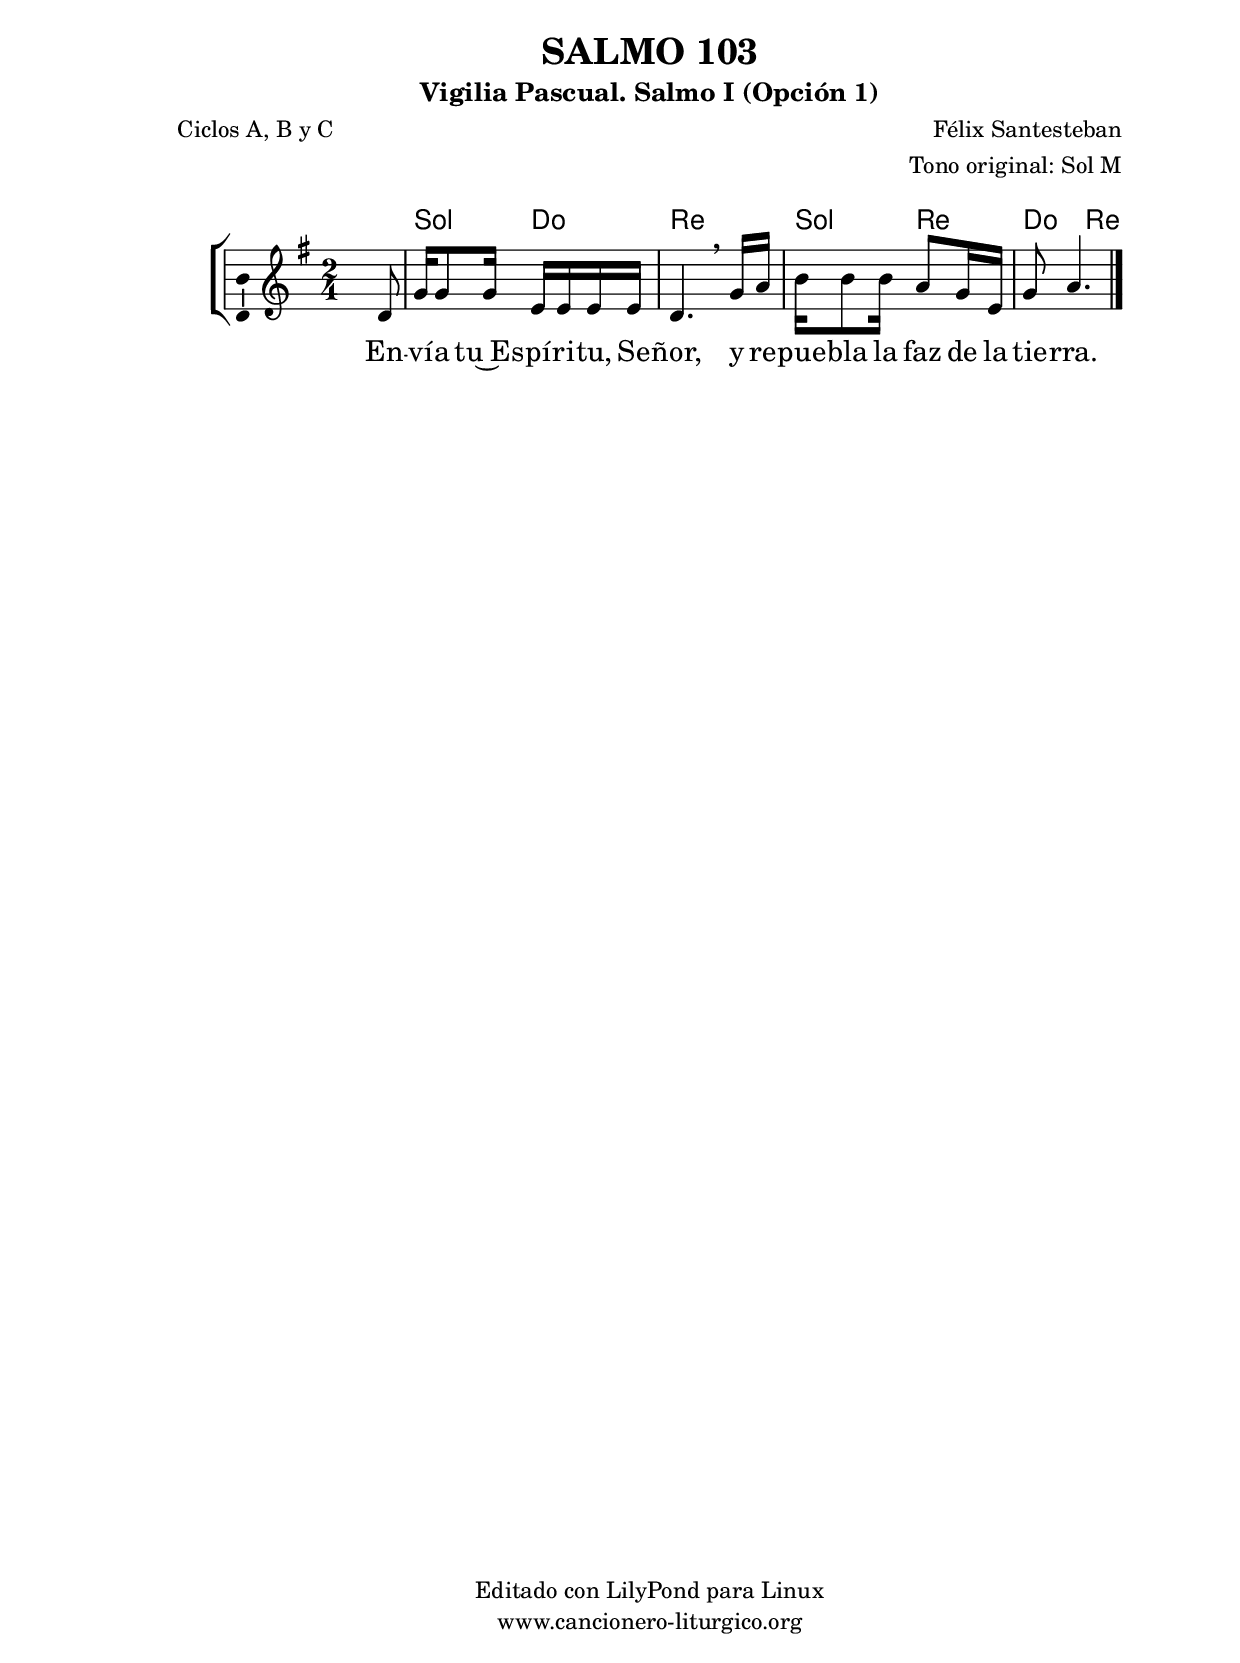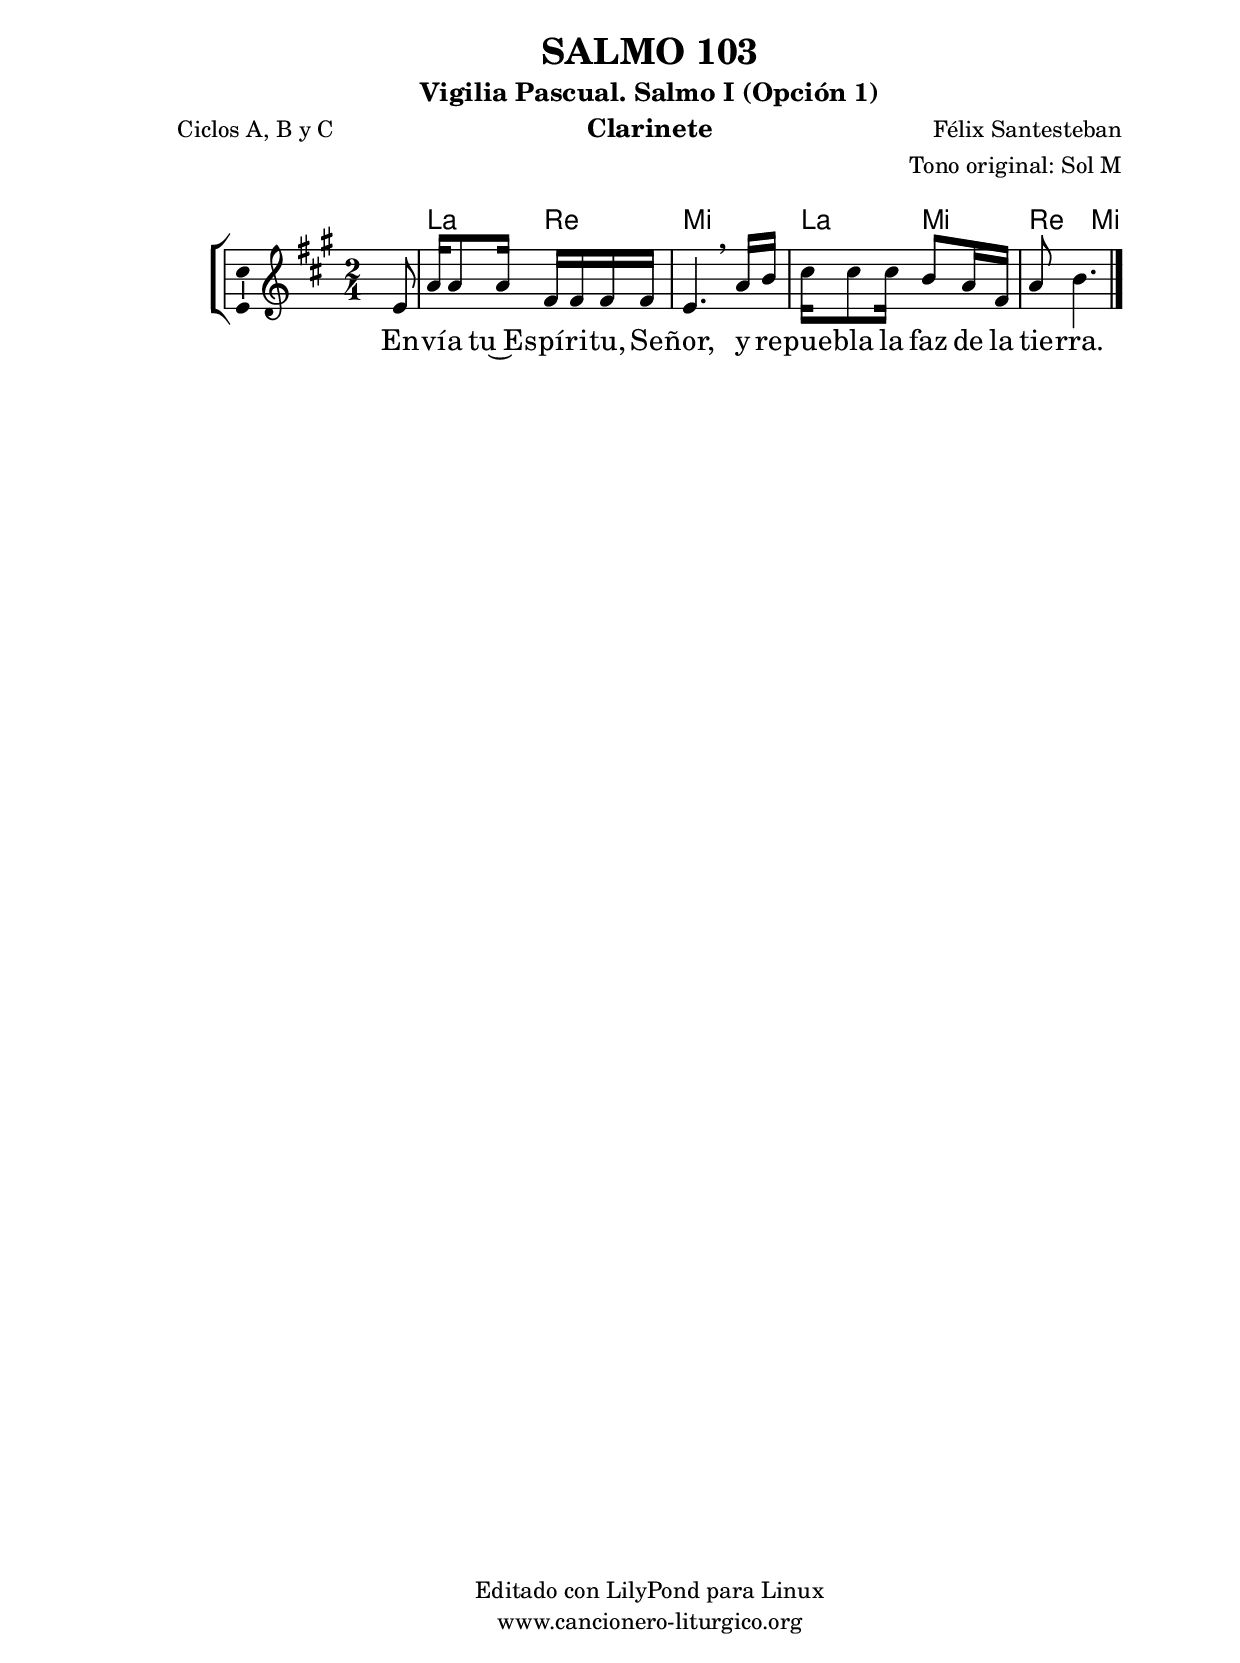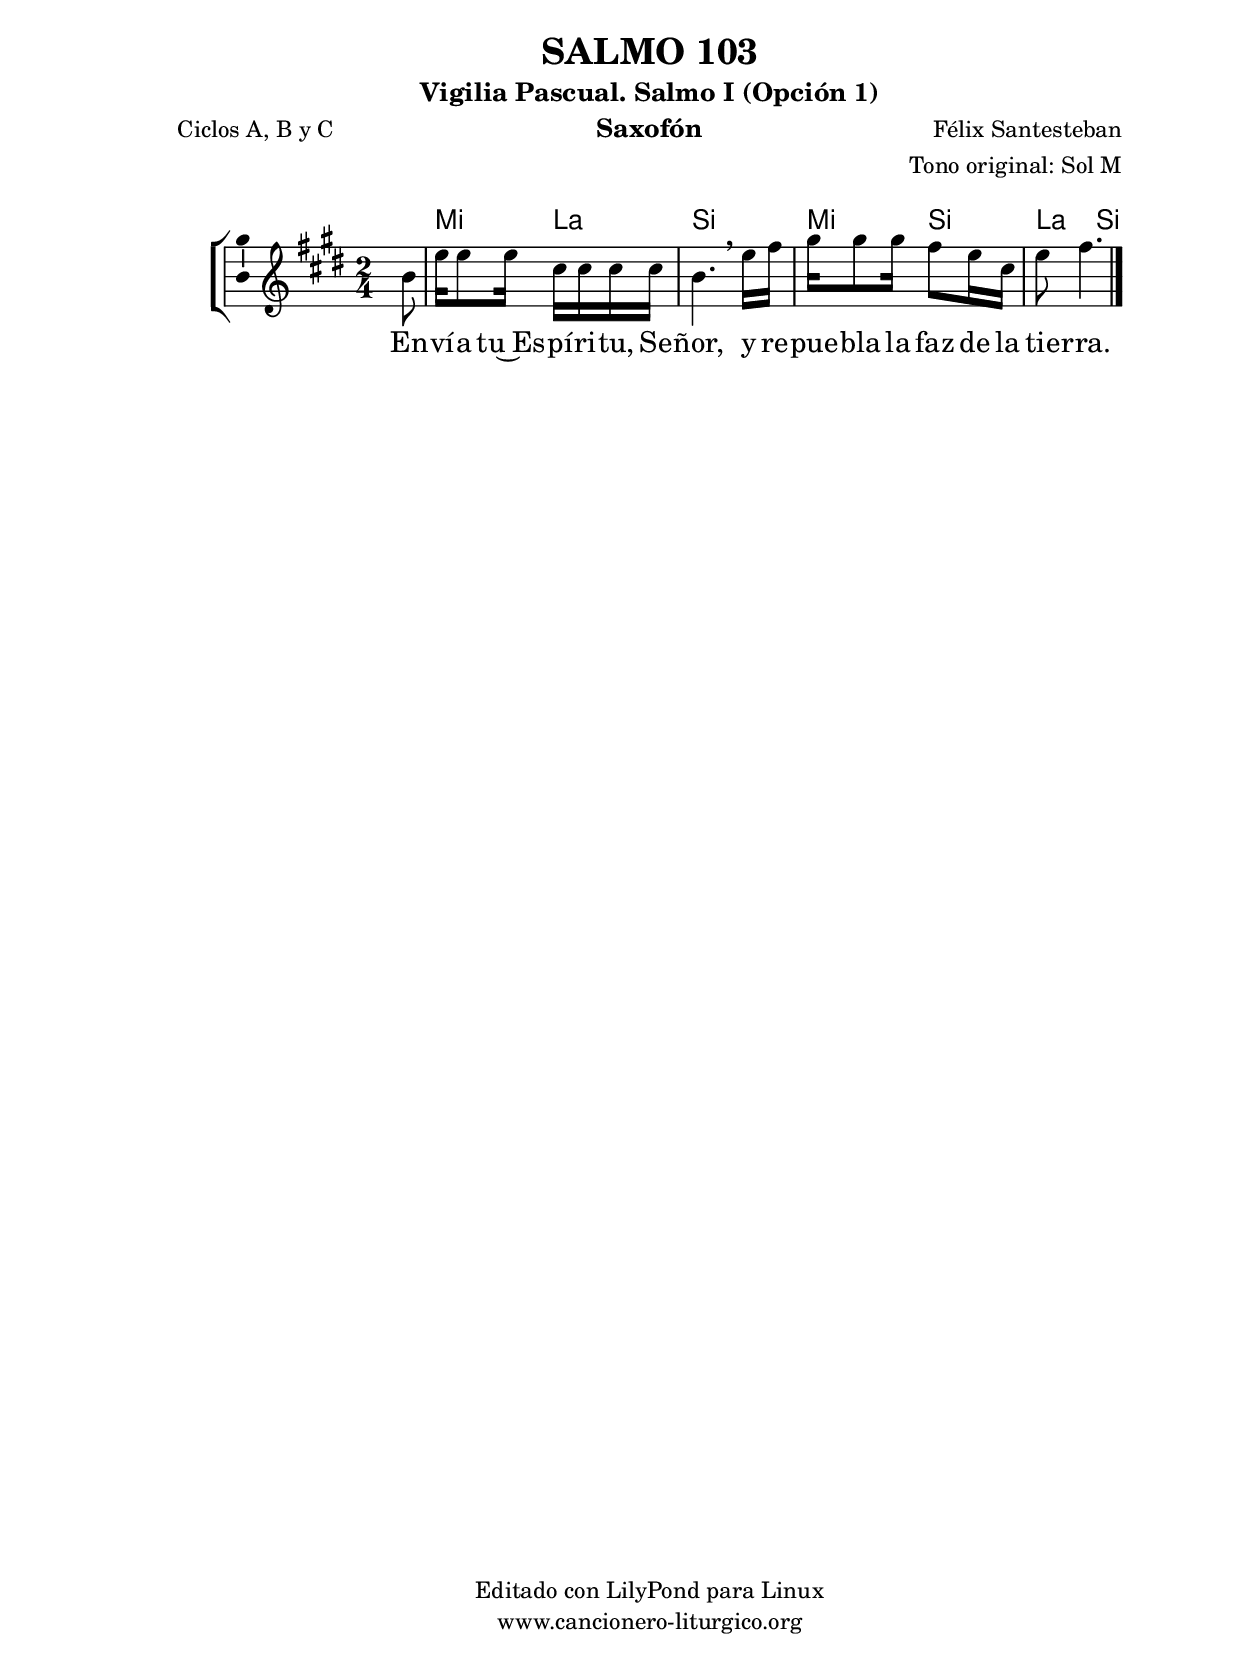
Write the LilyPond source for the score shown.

%
%para convertir .midi en .wav:
%timidity filename.midi -Ow -o finename.wav
%
%
%Para convertir de .wav a .mp3:
%lame -h -m j filename.wav
%
%
%para escuchar el midi:
%timidity nombrefichero.midi
%


%versión de lilypond para la que se ha escrito esta partitura:
\version "2.16.0"

	%Tamaño papel
	#(set-default-paper-size "a4")
	%Tamaño partitura
	#(set-global-staff-size 20)
	%No responde al pulsar sobre una nota
	#(ly:set-option 'point-and-click #f)

%parámetros del encabezamiento:
\header {
	title = "SALMO 103"
	subtitle = "Vigilia Pascual. Salmo I (Opción 1)"
	composer = "Félix Santesteban"
	poet = "Ciclos A, B y C"
	meter = ""
	arranger = "Tono original: Sol M"
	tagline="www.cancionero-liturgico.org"
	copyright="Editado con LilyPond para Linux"
	tiempo = "Pascua"
	usos = "Salmo"
	letra = "Envía tu Espíritu, Señor, y repuebla la faz de la tierra."
	}

%parámetros asociados al papel:
\paper  {
	oddHeaderMarkup = \markup {\fill-line { \on-the-fly #not-first-page \fromproperty #'header:title \on-the-fly #not-first-page \fromproperty #'header:composer }}
	evenHeaderMarkup = \markup {\fill-line { \fromproperty #'header:composer \fromproperty #'header:title }}
	#(set-paper-size "a4")
	print-page-number = ##f
	first-page-number = 1
	print-first-page-number = ##f
%	head-separation = 3.0 \cm
	top-margin = 2.0 \cm
	bottom-margin = 0.5\cm
%%%	bottom-margin = -1.0\cm
	left-margin = 3.0 \cm
	line-width = 16.0 \cm 
	indent = 8\mm
	interscoreline = 2.\mm
	between-system-space = 15\mm
%	para que las partituras no llenen la hoja:
	ragged-bottom = ##t
%	idem para la última hoja:
	ragged-last-bottom = ##f
%	para que las partituras llenen el ancho del papel:
	ragged-last = ##f
	after-title-space = 2.5 \cm
%page-count=1
%system-count=8

	%Flexible Vertical Spacing
%	markup-markup-spacing =
%	#'((basic-distance . 15) (minimum-distance . 15) (padding . 3))
	markup-system-spacing =
	#'((basic-distance . 15) (minimum-distance . 15) (padding . 3))
	system-system-spacing =
	#'((basic-distance . 15) (minimum-distance . 15) (padding . 3))
	score-system-spacing =
	#'((basic-distance . 15) (minimum-distance . 15) (padding . 5))
%	top-system-spacing = % header
%	#'((basic-distance . 8) (minimum-distance . 0) (padding . 3))
%	top-markup-spacing =
%	#'((basic-distance . 20) (minimum-distance . 20) (padding . 3))
	last-bottom-spacing = % footer
	#'((basic-distance . 5) (minimum-distance . 5) (padding . 3))
%	score-markup-spacing =
%	#'((basic-distance . 16) (minimum-distance . 13) (padding . 3))

	}


%parámetros que afectan a toda la partitura:
global =  {
	%clave de sol (G):
	\clef G
	%armadura:
%	\transpose f g
	\key g \major
	\tempo 8=100
	\set Score.tempoHideNote = ##t
	}


acordes = {
	\italianChords
	\chordmode {
%	\transpose f g
{

s2
g4 c d s g d c d

	}
	}
}

melodia = 
%	\transpose f g
{
	\relative c'{

\time 2/4
s4 s8 d8
g16 g8 g16 e e e e
d4. \breathe g16 a
b16 b8 b16 a8 g16 e
g8 a4.

	\bar "|."
	}
	}


texto = \lyricmode {
En -- ví -- a tu~Es -- pí -- ri -- tu, Se -- ñor,
y re -- pue -- bla la faz de la tie -- rra.
	}


acordesStaff = \context ChordNames = acordesStaff <<
	\set chordChanges = ##t
	\acordes
	>>


vozStaff = \context Voice = vozStaff
\with {\consists "Ambitus_engraver"}
<<
%	\set Staff.instrumentName = ""
%	\set Staff.shortInstrumentName = ""
%	\set Staff.midiInstrument = #"clarinet"
%	\set Staff.midiInstrument = #"cello"
%	\set Staff.midiInstrument = #"flute"
	\set Staff.midiInstrument = #"electric guitar (jazz)"
%	\set Staff.midiInstrument = #"english horn"
%	\set Staff.midiInstrument = #"violin"
%	\set Staff.midiInstrument = #"glockenspiel"
	\set Staff.midiMinimumVolume = #0.7
	\set Staff.midiMaximumVolume = #0.9
	\global
	\melodia
	>>


textoStaff = \context Lyrics = textoStaff <<
	\lyricsto vozStaff \texto
	>>

\book {
	\score {
		\context ChoirStaff {
			\override StaffGroup.SystemStartBracket #'collapse-height = #1
			\override Score.SystemStartBar #'collapse-height = #1
			<<
			\acordesStaff
			\vozStaff
			\textoStaff
			>>
			}
		\layout {
	    		\context {
				\Lyrics
				\override LyricText #'font-size = #2
				}
	   		 \context {
				\Score
				%fontSize = #3
				\override StaffSymbol #'staff-space = #(magstep +3)
				%\override Beam #'thickness = #0.55
				%\override SpacingSpanner #'spacing-increment = #1.0
				%\override Slur #'height-limit = #1.5
				}
			}
		}
	\score {
		\unfoldRepeats
		\context ChoirStaff {
			<<
			\acordesStaff
			\vozStaff
			>>
			}
		\midi {
	  		\context {
	  			\Score
				tempoWholesPerMinute = #(ly:make-moment 70 4)
				}
			}
		}
	}

%Partitura para clarinete
#(define output-suffix "C")
\book {
	\header{
		instrument = "Clarinete"
		}
	\score {
		\context ChoirStaff {
			\override StaffGroup.SystemStartBracket #'collapse-height = #1
			\override Score.SystemStartBar #'collapse-height = #1
\transpose c d
			<<
			\acordesStaff
			\vozStaff
			\textoStaff
			>>
			}
		\layout {
	    		\context {
				\Lyrics
				\override LyricText #'font-size = #2
				}
	   		 \context {
				\Score
				%fontSize = #3
				\override StaffSymbol #'staff-space = #(magstep +3)
				%\override Beam #'thickness = #0.55
				%\override SpacingSpanner #'spacing-increment = #1.0
				%\override Slur #'height-limit = #1.5
				}
			}
		}
	}

%Partitura para saxofón
#(define output-suffix "S")
\book {
	\header{
		instrument = "Saxofón"
		}
	\score {
		\context ChoirStaff {
			\override StaffGroup.SystemStartBracket #'collapse-height = #1
			\override Score.SystemStartBar #'collapse-height = #1
\transpose c a
			<<
			\acordesStaff
			\vozStaff
			\textoStaff
			>>
			}
		\layout {
	    		\context {
				\Lyrics
				\override LyricText #'font-size = #2
				}
	   		 \context {
				\Score
				%fontSize = #3
				\override StaffSymbol #'staff-space = #(magstep +3)
				%\override Beam #'thickness = #0.55
				%\override SpacingSpanner #'spacing-increment = #1.0
				%\override Slur #'height-limit = #1.5
				}
			}
		}
	}

